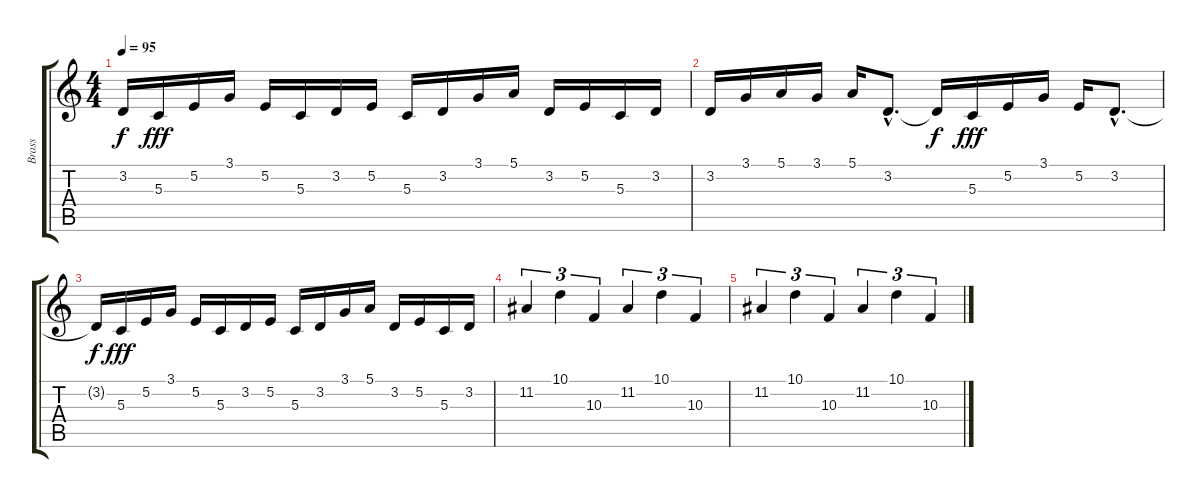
\track ("Brass" "Brass") {instrument brasssection}
\staff {score tabs}
\tuning (E4 B3 G3 D3 A2 E2) {hide}
\ts (4 4)
\tempo 95
\clef g2
\ks c
3.2{t}.16{dy f} 5.3.16{dy fff} 5.2.16 3.1.16 5.2.16 5.3.16 3.2.16 5.2.16 5.3.16 3.2.16 3.1.16 5.1.16 3.2.16 5.2.16 5.3.16 3.2.16 |
3.2.16 3.1.16 5.1.16 3.1.16 5.1.16 3.2{hac}.8{d} 3.2{t}.16{dy f} 5.3.16{dy fff} 5.2.16 3.1.16 5.2.16 3.2{hac}.8{d} |
3.2{t}.16{dy f} 5.3.16{dy fff} 5.2.16 3.1.16 5.2.16 5.3.16 3.2.16 5.2.16 5.3.16 3.2.16 3.1.16 5.1.16 3.2.16 5.2.16 5.3.16 3.2.16 |
11.2.4{tu (3 2) volume 3} 10.1.4{tu (3 2)} 10.3.4{tu (3 2)} 11.2.4{tu (3 2)} 10.1.4{tu (3 2)} 10.3.4{tu (3 2)} |
11.2.4{tu (3 2) volume 2} 10.1.4{tu (3 2)} 10.3.4{tu (3 2)} 11.2.4{tu (3 2)} 10.1.4{tu (3 2)} 10.3.4{tu (3 2)}
